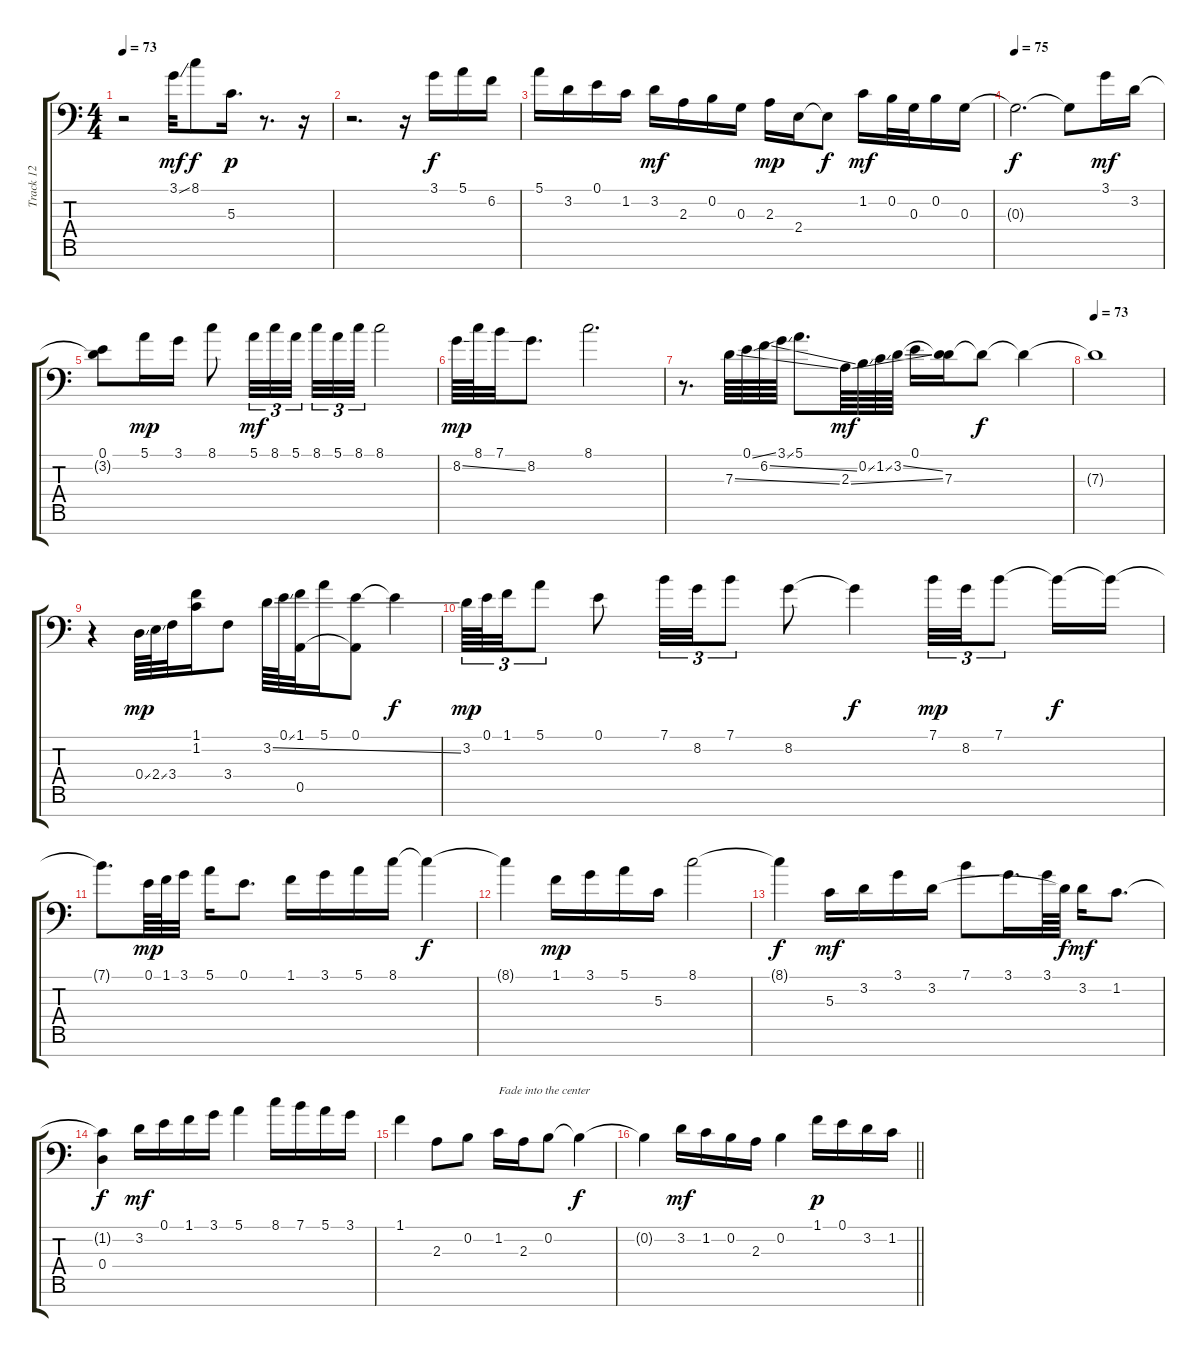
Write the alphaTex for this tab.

\track ("Track 12" "Track 12") {instrument lead2sawtooth}
\staff {score tabs}
\tuning (E4 B3 G3 D3 A2 E2 C-1) {hide}
\ts (4 4)
\tempo 73
\clef f4
\ks c
r.2{dy f} 3.1{ss}.32{dy mf} 8.1.8{dy f} 5.3.16{d dy p} r.8{d} r.16 |
r.2{d} r.16 3.1.16{dy f} 5.1.16 6.2.16 |
5.1.16 3.2.16 0.1.16 1.2.16 3.2.16{dy mf} 2.3.16 0.2.16 0.3.16 2.3.16{dy mp} 2.4.16 2.4{t}.8{dy f} 1.2.16{dy mf} 0.2.32 0.3.32 0.2.16 0.3.16 |
\tempo 75
0.3{t}.2{d dy f} 0.3{t}.8 3.1.16{dy mf} 3.2.16 |
(0.1 3.2{t}).8 5.1.16{dy mp} 3.1.16 8.1.8 5.1.32{tu (3 2) dy mf} 8.1.32{tu (3 2)} 5.1.32{tu (3 2) beam splitsecondary} 8.1.32{tu (3 2)} 5.1.32{tu (3 2)} 8.1.32{tu (3 2)} 8.1.2 |
8.2{ss}.64{dy mp} 8.1.64 7.1.32 8.2.8{d} 8.1.2{d} |
r.8{d} 7.3{ss}.64 0.1{ss}.64 6.2{ss}.64 3.1{ss}.64 5.1.8{d} 2.3{ss}.64{dy mf} 0.2{ss}.64 1.2{ss}.64 3.2{ss}.64 0.1.16 (3.2{t} 7.3).16 7.3{t}.8{dy f} 7.3{t}.4 |
\tempo 73
7.3{t}.1 |
r.4 0.4{ss}.64{dy mp} 2.4{ss}.64 3.4.32 (1.1 1.2).16 3.4.8 3.2{ss}.64 0.1{ss}.64 (1.1 0.5).32 5.1.16 (0.1 0.5{t}).8 0.1{t}.4{dy f} |
3.2.64{tu (3 2) dy mp} 0.1.64{tu (3 2)} 1.1.32{tu (3 2)} 5.1.8{tu (3 2)} 0.1.8 7.1.32{tu (3 2)} 8.2.32{tu (3 2)} 7.1.8{tu (3 2)} 8.2.8 8.2{t}.4{dy f} 7.1.32{tu (3 2) dy mp} 8.2.32{tu (3 2)} 7.1.8{tu (3 2)} 7.1{t}.16{dy f} 7.1{t}.16 |
7.1{t}.8{d} 0.1.64{dy mp} 1.1.64 3.1.32 5.1.16 0.1.8{d} 1.1.16 3.1.16 5.1.16 8.1.16 8.1{t}.4{dy f} |
8.1{t}.4 1.1.16{dy mp} 3.1.16 5.1.16 5.3.16 8.1.2 |
8.1{t}.4{dy f} 5.3.16{dy mf} 3.2.16 3.1.16 3.2.16 7.1.8 3.1.16{d} 3.1.64 3.2{t}.64{dy f} 3.2.16{dy mf} 1.2.8{d} |
(1.2{t} 0.4).4{dy f} 3.2.16{dy mf} 0.1.16 1.1.16 3.1.16 5.1.4 8.1.16 7.1.16 5.1.16 3.1.16 |
1.1.4 2.3.8 0.2.8 1.2.16{txt "Fade into the center" balance 8} 2.3.16 0.2.8 0.2{t}.4{dy f} |
\barLineRight lightlight
0.2{t}.4 3.2.16{dy mf} 1.2.16 0.2.16 2.3.16 0.2.4 1.1.16{dy p} 0.1.16 3.2.16 1.2.16
